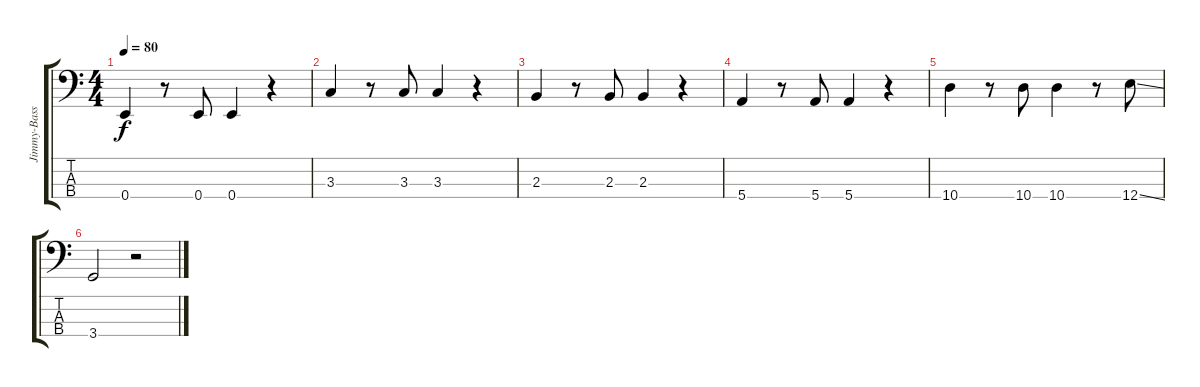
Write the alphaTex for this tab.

\track ("Jimmy-Bass Guitar" "Jimmy-Bass") {instrument fretlessbass}
\staff {score tabs}
\tuning (G2 D2 A1 E1) {hide}
\ts (4 4)
\tempo 80
\clef f4
\ks c
0.4.4{dy f} r.8 0.4.8 0.4.4 r.4 |
3.3.4 r.8 3.3.8 3.3.4 r.4 |
2.3.4 r.8 2.3.8 2.3.4 r.4 |
5.4.4 r.8 5.4.8 5.4.4 r.4 |
10.4.4 r.8 10.4.8 10.4.4 r.8 12.4{ss}.8 |
3.4.2 r.2
